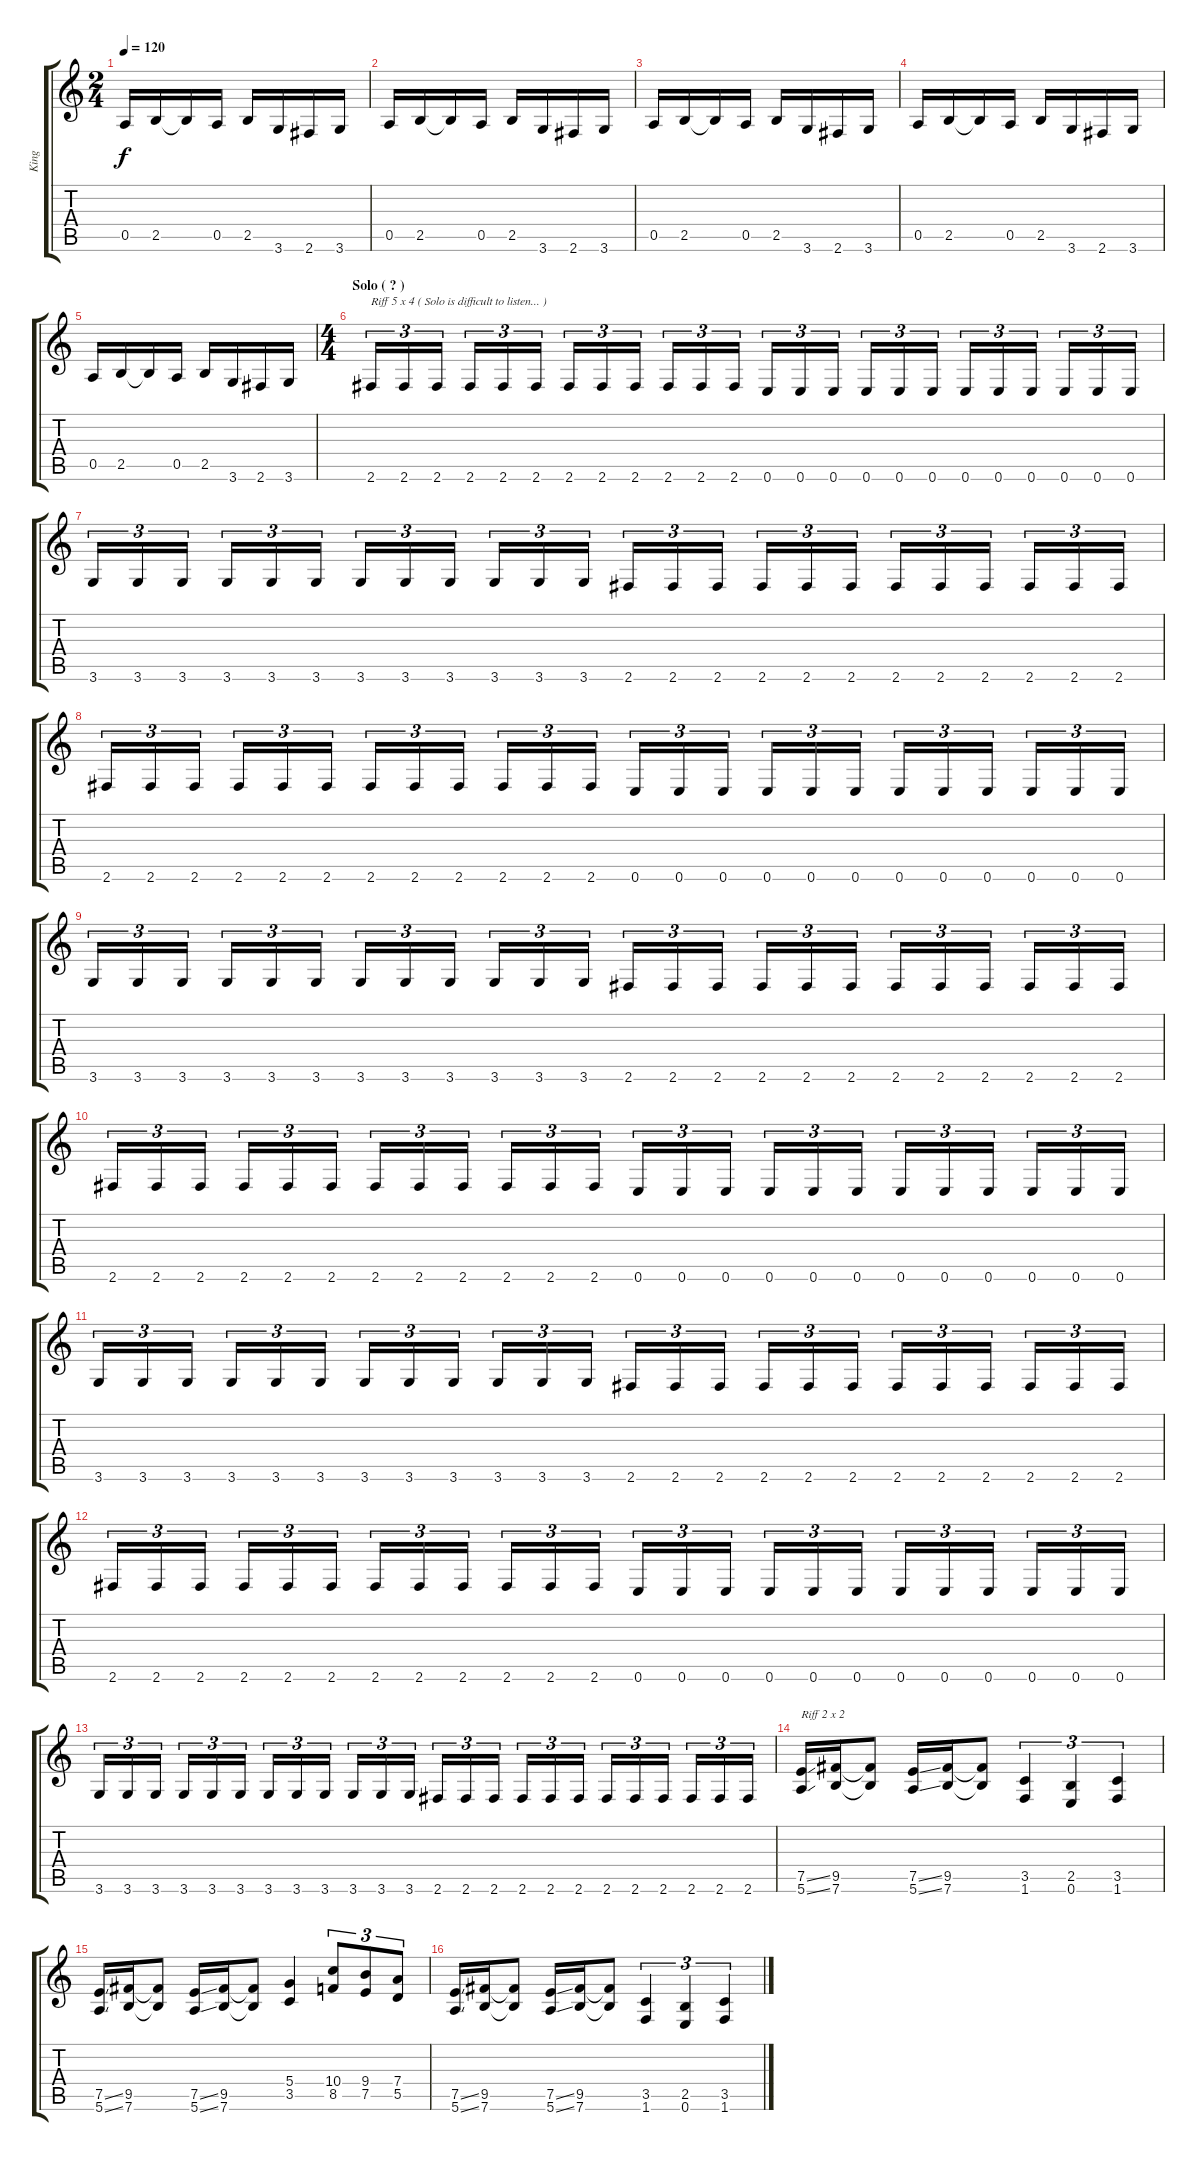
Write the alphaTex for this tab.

\track ("King" "King") {instrument distortionguitar}
\staff {score tabs}
\tuning (E4 B3 G3 D3 A2 E2) {hide}
\ts (2 4)
\tempo 120
\clef g2
\ks c
0.5.16{dy f} 2.5.16 2.5{t}.16 0.5.16 2.5.16 3.6.16 2.6.16 3.6.16 |
0.5.16 2.5.16 2.5{t}.16 0.5.16 2.5.16 3.6.16 2.6.16 3.6.16 |
0.5.16 2.5.16 2.5{t}.16 0.5.16 2.5.16 3.6.16 2.6.16 3.6.16 |
0.5.16 2.5.16 2.5{t}.16 0.5.16 2.5.16 3.6.16 2.6.16 3.6.16 |
0.5.16 2.5.16 2.5{t}.16 0.5.16 2.5.16 3.6.16 2.6.16 3.6.16 |
\ts (4 4)
\section ("" "Solo ( ? )")
2.6.16{tu (3 2) txt "Riff 5 x 4 ( Solo is difficult to listen... )"} 2.6.16{tu (3 2)} 2.6.16{tu (3 2)} 2.6.16{tu (3 2)} 2.6.16{tu (3 2)} 2.6.16{tu (3 2)} 2.6.16{tu (3 2)} 2.6.16{tu (3 2)} 2.6.16{tu (3 2)} 2.6.16{tu (3 2)} 2.6.16{tu (3 2)} 2.6.16{tu (3 2)} 0.6.16{tu (3 2)} 0.6.16{tu (3 2)} 0.6.16{tu (3 2)} 0.6.16{tu (3 2)} 0.6.16{tu (3 2)} 0.6.16{tu (3 2)} 0.6.16{tu (3 2)} 0.6.16{tu (3 2)} 0.6.16{tu (3 2)} 0.6.16{tu (3 2)} 0.6.16{tu (3 2)} 0.6.16{tu (3 2)} |
3.6.16{tu (3 2)} 3.6.16{tu (3 2)} 3.6.16{tu (3 2)} 3.6.16{tu (3 2)} 3.6.16{tu (3 2)} 3.6.16{tu (3 2)} 3.6.16{tu (3 2)} 3.6.16{tu (3 2)} 3.6.16{tu (3 2)} 3.6.16{tu (3 2)} 3.6.16{tu (3 2)} 3.6.16{tu (3 2)} 2.6.16{tu (3 2)} 2.6.16{tu (3 2)} 2.6.16{tu (3 2)} 2.6.16{tu (3 2)} 2.6.16{tu (3 2)} 2.6.16{tu (3 2)} 2.6.16{tu (3 2)} 2.6.16{tu (3 2)} 2.6.16{tu (3 2)} 2.6.16{tu (3 2)} 2.6.16{tu (3 2)} 2.6.16{tu (3 2)} |
2.6.16{tu (3 2)} 2.6.16{tu (3 2)} 2.6.16{tu (3 2)} 2.6.16{tu (3 2)} 2.6.16{tu (3 2)} 2.6.16{tu (3 2)} 2.6.16{tu (3 2)} 2.6.16{tu (3 2)} 2.6.16{tu (3 2)} 2.6.16{tu (3 2)} 2.6.16{tu (3 2)} 2.6.16{tu (3 2)} 0.6.16{tu (3 2)} 0.6.16{tu (3 2)} 0.6.16{tu (3 2)} 0.6.16{tu (3 2)} 0.6.16{tu (3 2)} 0.6.16{tu (3 2)} 0.6.16{tu (3 2)} 0.6.16{tu (3 2)} 0.6.16{tu (3 2)} 0.6.16{tu (3 2)} 0.6.16{tu (3 2)} 0.6.16{tu (3 2)} |
3.6.16{tu (3 2)} 3.6.16{tu (3 2)} 3.6.16{tu (3 2)} 3.6.16{tu (3 2)} 3.6.16{tu (3 2)} 3.6.16{tu (3 2)} 3.6.16{tu (3 2)} 3.6.16{tu (3 2)} 3.6.16{tu (3 2)} 3.6.16{tu (3 2)} 3.6.16{tu (3 2)} 3.6.16{tu (3 2)} 2.6.16{tu (3 2)} 2.6.16{tu (3 2)} 2.6.16{tu (3 2)} 2.6.16{tu (3 2)} 2.6.16{tu (3 2)} 2.6.16{tu (3 2)} 2.6.16{tu (3 2)} 2.6.16{tu (3 2)} 2.6.16{tu (3 2)} 2.6.16{tu (3 2)} 2.6.16{tu (3 2)} 2.6.16{tu (3 2)} |
2.6.16{tu (3 2)} 2.6.16{tu (3 2)} 2.6.16{tu (3 2)} 2.6.16{tu (3 2)} 2.6.16{tu (3 2)} 2.6.16{tu (3 2)} 2.6.16{tu (3 2)} 2.6.16{tu (3 2)} 2.6.16{tu (3 2)} 2.6.16{tu (3 2)} 2.6.16{tu (3 2)} 2.6.16{tu (3 2)} 0.6.16{tu (3 2)} 0.6.16{tu (3 2)} 0.6.16{tu (3 2)} 0.6.16{tu (3 2)} 0.6.16{tu (3 2)} 0.6.16{tu (3 2)} 0.6.16{tu (3 2)} 0.6.16{tu (3 2)} 0.6.16{tu (3 2)} 0.6.16{tu (3 2)} 0.6.16{tu (3 2)} 0.6.16{tu (3 2)} |
3.6.16{tu (3 2)} 3.6.16{tu (3 2)} 3.6.16{tu (3 2)} 3.6.16{tu (3 2)} 3.6.16{tu (3 2)} 3.6.16{tu (3 2)} 3.6.16{tu (3 2)} 3.6.16{tu (3 2)} 3.6.16{tu (3 2)} 3.6.16{tu (3 2)} 3.6.16{tu (3 2)} 3.6.16{tu (3 2)} 2.6.16{tu (3 2)} 2.6.16{tu (3 2)} 2.6.16{tu (3 2)} 2.6.16{tu (3 2)} 2.6.16{tu (3 2)} 2.6.16{tu (3 2)} 2.6.16{tu (3 2)} 2.6.16{tu (3 2)} 2.6.16{tu (3 2)} 2.6.16{tu (3 2)} 2.6.16{tu (3 2)} 2.6.16{tu (3 2)} |
2.6.16{tu (3 2)} 2.6.16{tu (3 2)} 2.6.16{tu (3 2)} 2.6.16{tu (3 2)} 2.6.16{tu (3 2)} 2.6.16{tu (3 2)} 2.6.16{tu (3 2)} 2.6.16{tu (3 2)} 2.6.16{tu (3 2)} 2.6.16{tu (3 2)} 2.6.16{tu (3 2)} 2.6.16{tu (3 2)} 0.6.16{tu (3 2)} 0.6.16{tu (3 2)} 0.6.16{tu (3 2)} 0.6.16{tu (3 2)} 0.6.16{tu (3 2)} 0.6.16{tu (3 2)} 0.6.16{tu (3 2)} 0.6.16{tu (3 2)} 0.6.16{tu (3 2)} 0.6.16{tu (3 2)} 0.6.16{tu (3 2)} 0.6.16{tu (3 2)} |
3.6.16{tu (3 2)} 3.6.16{tu (3 2)} 3.6.16{tu (3 2)} 3.6.16{tu (3 2)} 3.6.16{tu (3 2)} 3.6.16{tu (3 2)} 3.6.16{tu (3 2)} 3.6.16{tu (3 2)} 3.6.16{tu (3 2)} 3.6.16{tu (3 2)} 3.6.16{tu (3 2)} 3.6.16{tu (3 2)} 2.6.16{tu (3 2)} 2.6.16{tu (3 2)} 2.6.16{tu (3 2)} 2.6.16{tu (3 2)} 2.6.16{tu (3 2)} 2.6.16{tu (3 2)} 2.6.16{tu (3 2)} 2.6.16{tu (3 2)} 2.6.16{tu (3 2)} 2.6.16{tu (3 2)} 2.6.16{tu (3 2)} 2.6.16{tu (3 2)} |
(7.5{ss} 5.6{ss}).16{txt "Riff 2 x 2"} (9.5 7.6).16 (9.5{t} 7.6{t}).8 (7.5{ss} 5.6{ss}).16 (9.5 7.6).16 (9.5{t} 7.6{t}).8 (3.5 1.6).4{tu (3 2)} (2.5 0.6).4{tu (3 2)} (3.5 1.6).4{tu (3 2)} |
(7.5{ss} 5.6{ss}).16 (9.5 7.6).16 (9.5{t} 7.6{t}).8 (7.5{ss} 5.6{ss}).16 (9.5 7.6).16 (9.5{t} 7.6{t}).8 (5.4 3.5).4 (10.4 8.5).8{tu (3 2)} (9.4 7.5).8{tu (3 2)} (7.4 5.5).8{tu (3 2)} |
(7.5{ss} 5.6{ss}).16 (9.5 7.6).16 (9.5{t} 7.6{t}).8 (7.5{ss} 5.6{ss}).16 (9.5 7.6).16 (9.5{t} 7.6{t}).8 (3.5 1.6).4{tu (3 2)} (2.5 0.6).4{tu (3 2)} (3.5 1.6).4{tu (3 2)}
